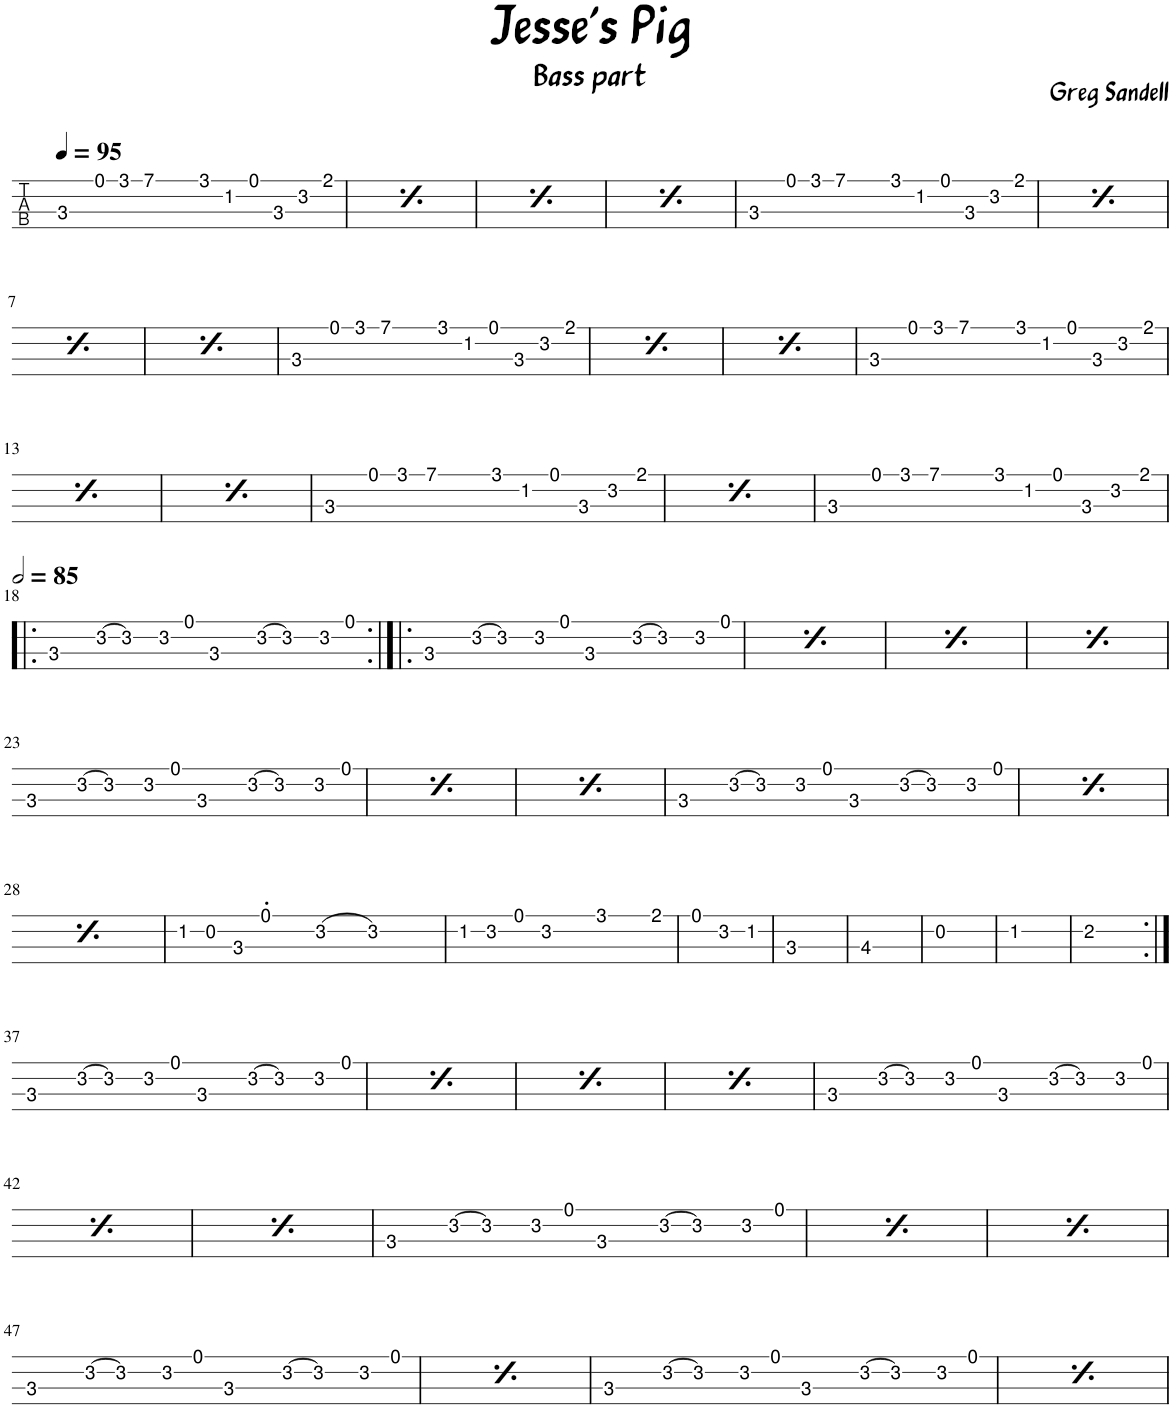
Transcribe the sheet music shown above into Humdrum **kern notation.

**kern
*part1
*staff1
*I"Bass Guitar
*I'B. Guit.
*stria4
*
*Trd7c12
*k[b-e-]
*M7/4
*MM95
=1
4C
8GL
8B-J
2d
8B-L
8E-
8G
8C
8F
8AJ
=2
*MM95
4C
8GL
8B-J
2d
8B-L
8E-
8G
8C
8F
8AJ
=3
*MM95
4C
8GL
8B-J
2d
8B-L
8E-
8G
8C
8F
8AJ
=4
*MM95
4C
8GL
8B-J
2d
8B-L
8E-
8G
8C
8F
8AJ
=5
4C
8GL
8B-J
2d
8B-L
8E-
8G
8C
8F
8AJ
=6
4C
8GL
8B-J
2d
8B-L
8E-
8G
8C
8F
8AJ
!!LO:LB:g=z
=7
4C
8GL
8B-J
2d
8B-L
8E-
8G
8C
8F
8AJ
=8
4C
8GL
8B-J
2d
8B-L
8E-
8G
8C
8F
8AJ
=9
4C
8GL
8B-J
2d
8B-L
8E-
8G
8C
8F
8AJ
=10
4C
8GL
8B-J
2d
8B-L
8E-
8G
8C
8F
8AJ
=11
4C
8GL
8B-J
2d
8B-L
8E-
8G
8C
8F
8AJ
=12
4C
8GL
8B-J
2d
8B-L
8E-
8G
8C
8F
8AJ
!!LO:LB:g=z
=13
4C
8GL
8B-J
2d
8B-L
8E-
8G
8C
8F
8AJ
=14
4C
8GL
8B-J
2d
8B-L
8E-
8G
8C
8F
8AJ
=15
4C
8GL
8B-J
2d
8B-L
8E-
8G
8C
8F
8AJ
=16
4C
8GL
8B-J
2d
8B-L
8E-
8G
8C
8F
8AJ
=17
4C
8GL
8B-J
2d
8B-L
8E-
8G
8C
8F
8AJ
!!LO:LB:g=z
=18!|:
*M4/2
*MM170
4.C
[8F
4F]
8FL
8GJ
4.C
[8F
4F]
8FL
8GJ
=19:|!|:
4.C
[8F
4F]
8FL
8GJ
4.C
[8F
4F]
8FL
8GJ
=20
4.C
[8F
4F]
8FL
8GJ
4.C
[8F
4F]
8FL
8GJ
=21
4.C
[8F
4F]
8FL
8GJ
4.C
[8F
4F]
8FL
8GJ
=22
4.C
[8F
4F]
8FL
8GJ
4.C
[8F
4F]
8FL
8GJ
!!LO:LB:g=z
=23
4.C
[8F
4F]
8FL
8GJ
4.C
[8F
4F]
8FL
8GJ
=24
4.C
[8F
4F]
8FL
8GJ
4.C
[8F
4F]
8FL
8GJ
=25
4.C
[8F
4F]
8FL
8GJ
4.C
[8F
4F]
8FL
8GJ
=26
4.C
[8F
4F]
8FL
8GJ
4.C
[8F
4F]
8FL
8GJ
=27
4.C
[8F
4F]
8FL
8GJ
4.C
[8F
4F]
8FL
8GJ
!!LO:LB:g=z
=28
4.C
[8F
4F]
8FL
8GJ
4.C
[8F
4F]
8FL
8GJ
=29
*M7/4
8E-L
8D
8C
8G'J
8r
[4.F
2.F]
=30
*M4/4
8E-L
8FJ
8GL
8FJ
8r
8B-
8r
8A
=31
*M3/8
8GL
8F
8E-J
=32
*M2/4
2C
=33
2C#X
=34
2D
=35
2D#X
=36
2En
!!LO:LB:g=z
=37:|!
*M4/2
4.C
[8F
4F]
8FL
8GJ
4.C
[8F
4F]
8FL
8GJ
=38
4.C
[8F
4F]
8FL
8GJ
4.C
[8F
4F]
8FL
8GJ
=39
4.C
[8F
4F]
8FL
8GJ
4.C
[8F
4F]
8FL
8GJ
=40
4.C
[8F
4F]
8FL
8GJ
4.C
[8F
4F]
8FL
8GJ
=41
4.C
[8F
4F]
8FL
8GJ
4.C
[8F
4F]
8FL
8GJ
!!LO:LB:g=z
=42
4.C
[8F
4F]
8FL
8GJ
4.C
[8F
4F]
8FL
8GJ
=43
4.C
[8F
4F]
8FL
8GJ
4.C
[8F
4F]
8FL
8GJ
=44
4.C
[8F
4F]
8FL
8GJ
4.C
[8F
4F]
8FL
8GJ
=45
4.C
[8F
4F]
8FL
8GJ
4.C
[8F
4F]
8FL
8GJ
=46
4.C
[8F
4F]
8FL
8GJ
4.C
[8F
4F]
8FL
8GJ
!!LO:LB:g=z
=47
4.C
[8F
4F]
8FL
8GJ
4.C
[8F
4F]
8FL
8GJ
=48
4.C
[8F
4F]
8FL
8GJ
4.C
[8F
4F]
8FL
8GJ
=49
4.C
[8F
4F]
8FL
8GJ
4.C
[8F
4F]
8FL
8GJ
=50
4.C
[8F
4F]
8FL
8GJ
4.C
[8F
4F]
8FL
8GJ
=
*-
